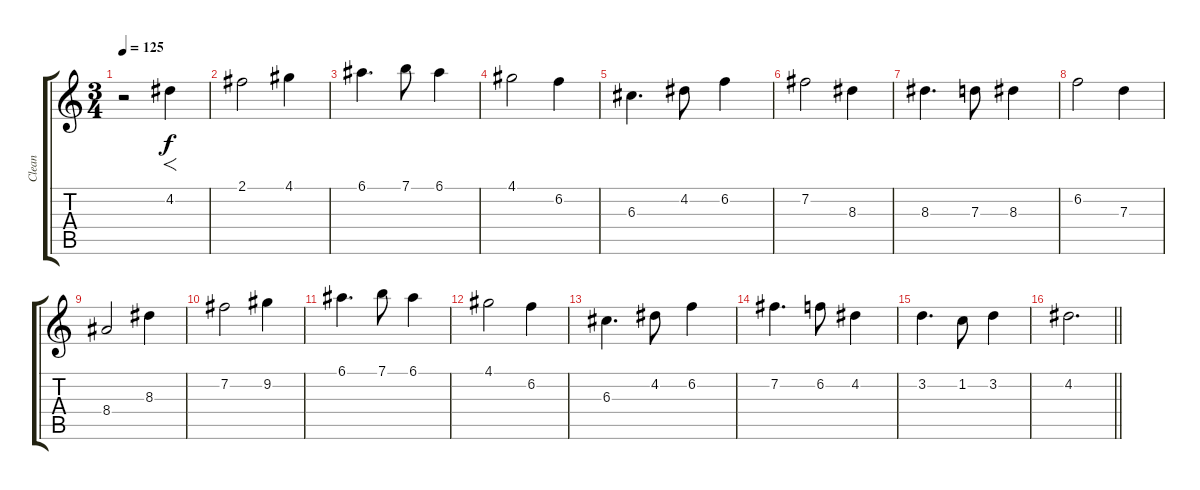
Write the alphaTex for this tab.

\track ("Clean" "Clean") {instrument electricguitarclean}
\staff {score tabs}
\tuning (E4 B3 G3 D3 A2 E2) {hide}
\ts (3 4)
\section ("" "")
\tempo 125
\clef g2
\ks c
r.2{dy f} 4.2.4{f} |
2.1.2 4.1.4 |
6.1.4{d} 7.1.8 6.1.4 |
4.1.2 6.2.4 |
6.3.4{d} 4.2.8 6.2.4 |
7.2.2 8.3.4 |
8.3.4{d} 7.3.8 8.3.4 |
6.2.2 7.3.4 |
8.4.2 8.3.4 |
7.2.2 9.2.4 |
6.1.4{d} 7.1.8 6.1.4 |
4.1.2 6.2.4 |
6.3.4{d} 4.2.8 6.2.4 |
7.2.4{d} 6.2.8 4.2.4 |
3.2.4{d} 1.2.8 3.2.4 |
\barLineRight lightlight
4.2.2{d}
